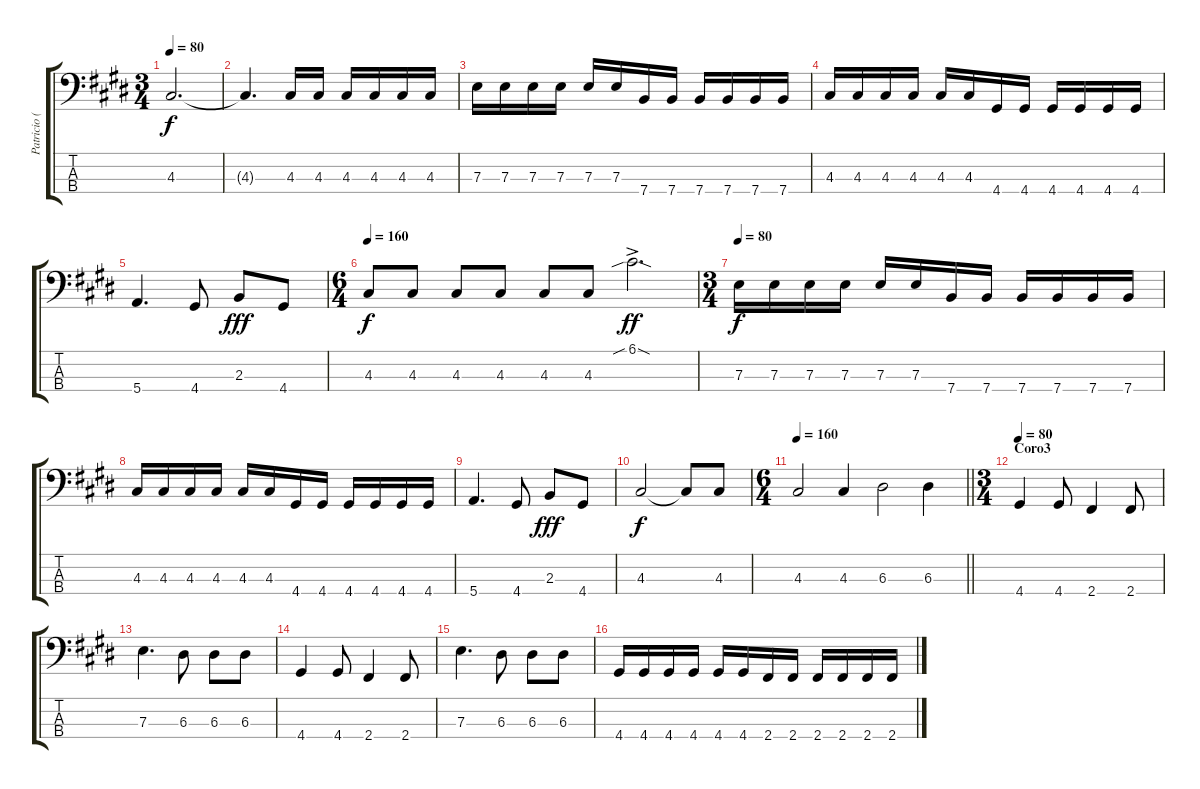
\track ("Patricio (Bajo)" "Patricio (") {instrument electricbasspick}
\staff {score tabs}
\tuning (G2 D2 A1 E1) {hide}
\ts (3 4)
\tempo 80
\clef f4
\ks c#minor
4.3.2{d dy f} |
4.3{t}.4{d} 4.3.16 4.3.16 4.3.16 4.3.16 4.3.16 4.3.16 |
7.3.16 7.3.16 7.3.16 7.3.16 7.3.16 7.3.16 7.4.16 7.4.16 7.4.16 7.4.16 7.4.16 7.4.16 |
4.3.16 4.3.16 4.3.16 4.3.16 4.3.16 4.3.16 4.4.16 4.4.16 4.4.16 4.4.16 4.4.16 4.4.16 |
5.4.4{d} 4.4.8 2.3.8{dy fff} 4.4.8 |
\ts (6 4)
\tempo 160
4.3.8{dy f} 4.3.8 4.3.8 4.3.8 4.3.8 4.3.8 6.1{sib sod ac}.2{d dy ff} |
\ts (3 4)
\tempo 80
7.3.16{dy f} 7.3.16 7.3.16 7.3.16 7.3.16 7.3.16 7.4.16 7.4.16 7.4.16 7.4.16 7.4.16 7.4.16 |
4.3.16 4.3.16 4.3.16 4.3.16 4.3.16 4.3.16 4.4.16 4.4.16 4.4.16 4.4.16 4.4.16 4.4.16 |
5.4.4{d} 4.4.8 2.3.8{dy fff} 4.4.8 |
4.3.2{dy f} 4.3{t}.8 4.3.8 |
\ts (6 4)
\tempo 160
\barLineRight lightlight
4.3.2 4.3.4 6.3.2 6.3.4 |
\ts (3 4)
\section ("" "Coro3")
\tempo 80
4.4.4 4.4.8 2.4.4 2.4.8 |
7.3.4{d} 6.3.8 6.3.8 6.3.8 |
4.4.4 4.4.8 2.4.4 2.4.8 |
7.3.4{d} 6.3.8 6.3.8 6.3.8 |
4.4.16 4.4.16 4.4.16 4.4.16 4.4.16 4.4.16 2.4.16 2.4.16 2.4.16 2.4.16 2.4.16 2.4.16
